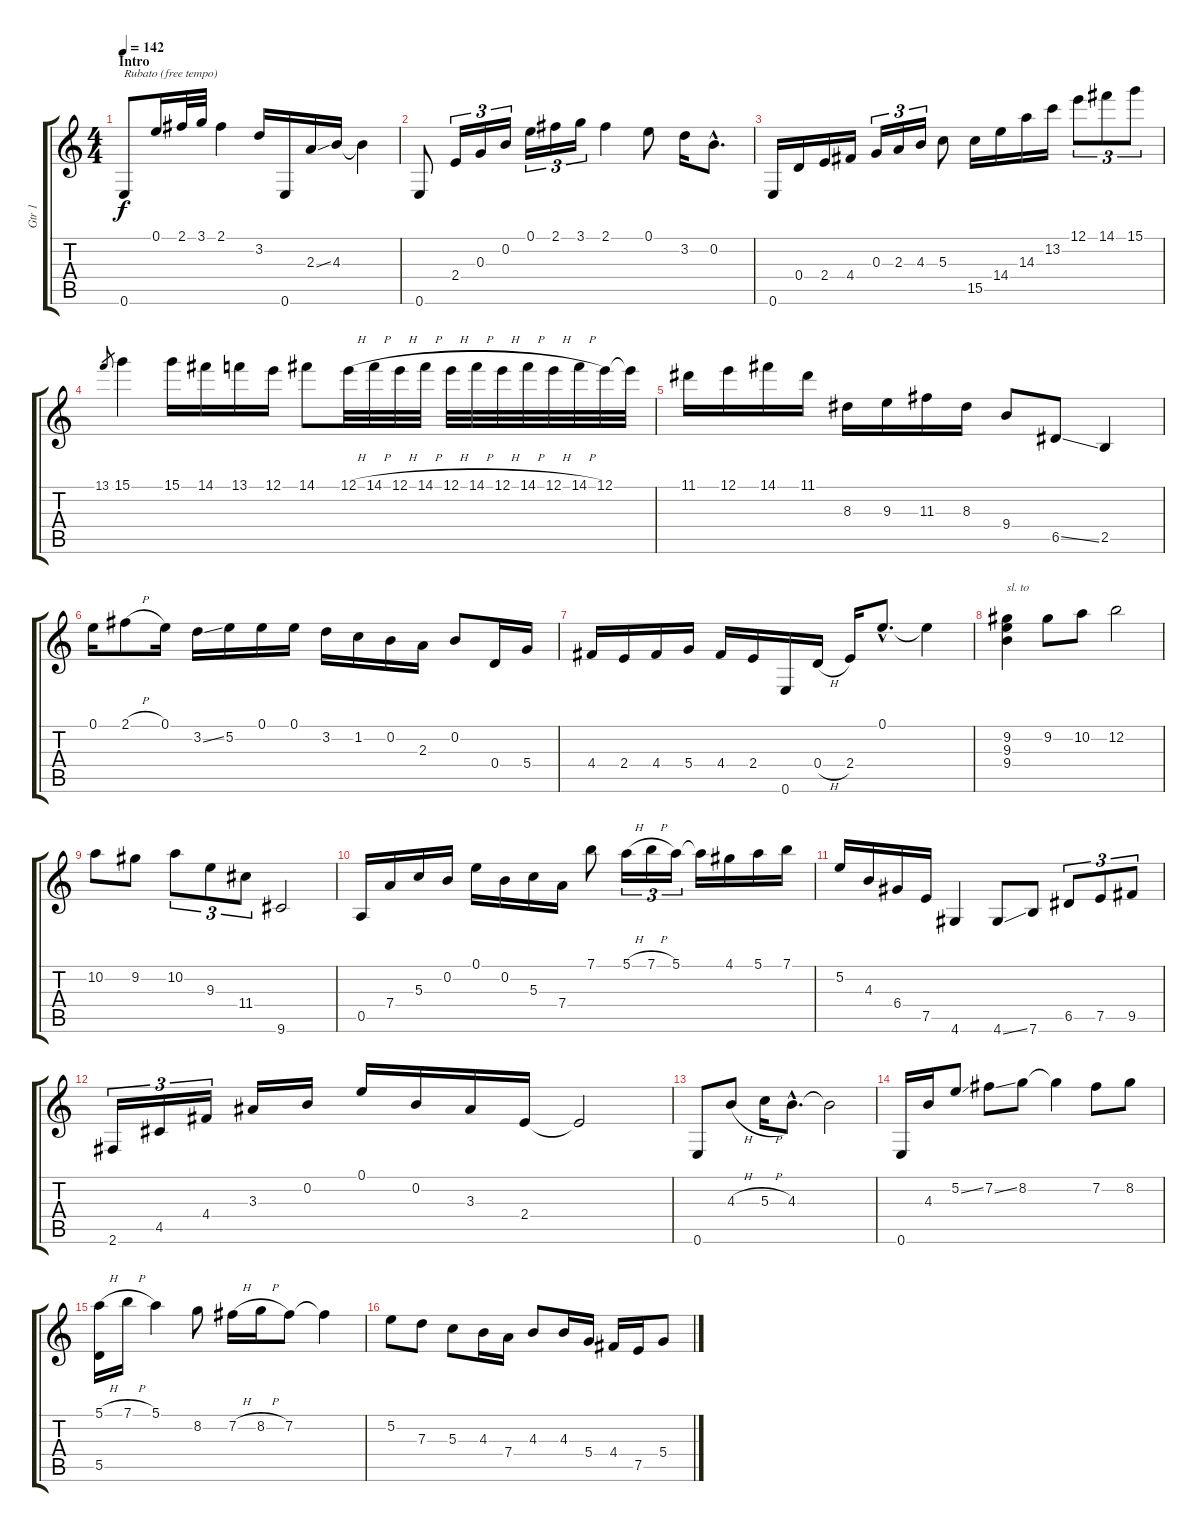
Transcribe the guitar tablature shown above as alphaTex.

\track ("Gtr 1" "Gtr 1") {instrument electricguitarclean}
\staff {score tabs}
\tuning (E4 B3 G3 D3 A2 E2) {hide}
\ts (4 4)
\section ("" "Intro")
\tempo 142
\tempo 90
\tempo 142
\clef g2
\ks c
0.6.8{txt "Rubato (free tempo)" dy f instrument electricguitarclean} 0.1.16 2.1.32 3.1.32 2.1.4 3.2.16 0.6.16 2.3{ss}.16 4.3.16 4.3{t}.4 |
0.6.8 2.4.16{tu (3 2)} 0.3.16{tu (3 2)} 0.2.16{tu (3 2)} 0.1.16{tu (3 2)} 2.1.16{tu (3 2)} 3.1.16{tu (3 2)} 2.1.4 0.1.8 3.2.16 0.2{hac}.8{d} |
0.6.16 0.4.16 2.4.16 4.4.16 0.3.16{tu (3 2)} 2.3.16{tu (3 2)} 4.3.16{tu (3 2)} 5.3.8 15.5.16 14.4.16 14.3.16 13.2.16 12.1.8{tu (3 2)} 14.1.8{tu (3 2)} 15.1.8{tu (3 2)} |
13.1.8{gr} 15.1.4 15.1.16 14.1.16 13.1.16 12.1.16 14.1.8 12.1{h}.32 14.1{h}.32 12.1{h}.32 14.1{h}.32 12.1{h}.32 14.1{h}.32 12.1{h}.32 14.1{h}.32 12.1{h}.32 14.1{h}.32 12.1.32 12.1{t}.32 |
11.1.16 12.1.16 14.1.16 11.1.16 8.3.16 9.3.16 11.3.16 8.3.16 9.4.8 6.5{ss}.8 2.5.4 |
0.1.16 2.1{h}.8 0.1.16 3.2{ss}.16 5.2.16 0.1.16 0.1.16 3.2.16 1.2.16 0.2.16 2.3.16 0.2.8 0.4.16 5.4.16 |
4.4.16 2.4.16 4.4.16 5.4.16 4.4.16 2.4.16 0.6.16 0.4{h}.16 2.4.16 0.1{hac}.8{d} 0.1{t}.4 |
(9.2 9.3 9.4).4{txt "sl. to"} 9.2.8 10.2.8 12.2.2 |
10.2.8 9.2.8 10.2.8{tu (3 2)} 9.3.8{tu (3 2)} 11.4.8{tu (3 2)} 9.6.2 |
0.5.16 7.4.16 5.3.16 0.2.16 0.1.16 0.2.16 5.3.16 7.4.16 7.1.8 5.1{h}.16{tu (3 2)} 7.1{h}.16{tu (3 2)} 5.1.16{tu (3 2)} 5.1{t}.16 4.1.16 5.1.16 7.1.16 |
5.2.16 4.3.16 6.4.16 7.5.16 4.6.4 4.6{ss}.8 7.6.8 6.5.8{tu (3 2)} 7.5.8{tu (3 2)} 9.5.8{tu (3 2)} |
2.6.16{tu (3 2)} 4.5.16{tu (3 2)} 4.4.16{tu (3 2)} 3.3.16 0.2.16 0.1.16 0.2.16 3.3.16 2.4.16 2.4{t}.2 |
0.6.8 4.3{h}.8 5.3{h}.16 4.3{hac}.8{d} 4.3{t}.2 |
0.6.16 4.3.16 5.2{ss}.8 7.2{ss}.8 8.2.8 8.2{t}.4 7.2.8 8.2.8 |
(5.1{h} 5.5).16 7.1{h}.16 5.1.4 8.2.8 7.2{h}.16 8.2{h}.16 7.2.8 7.2{t}.4 |
5.2.8 7.3.8 5.3.8 4.3.16 7.4.16 4.3.8 4.3.16 5.4.16 4.4.16 7.5.16 5.4.8
